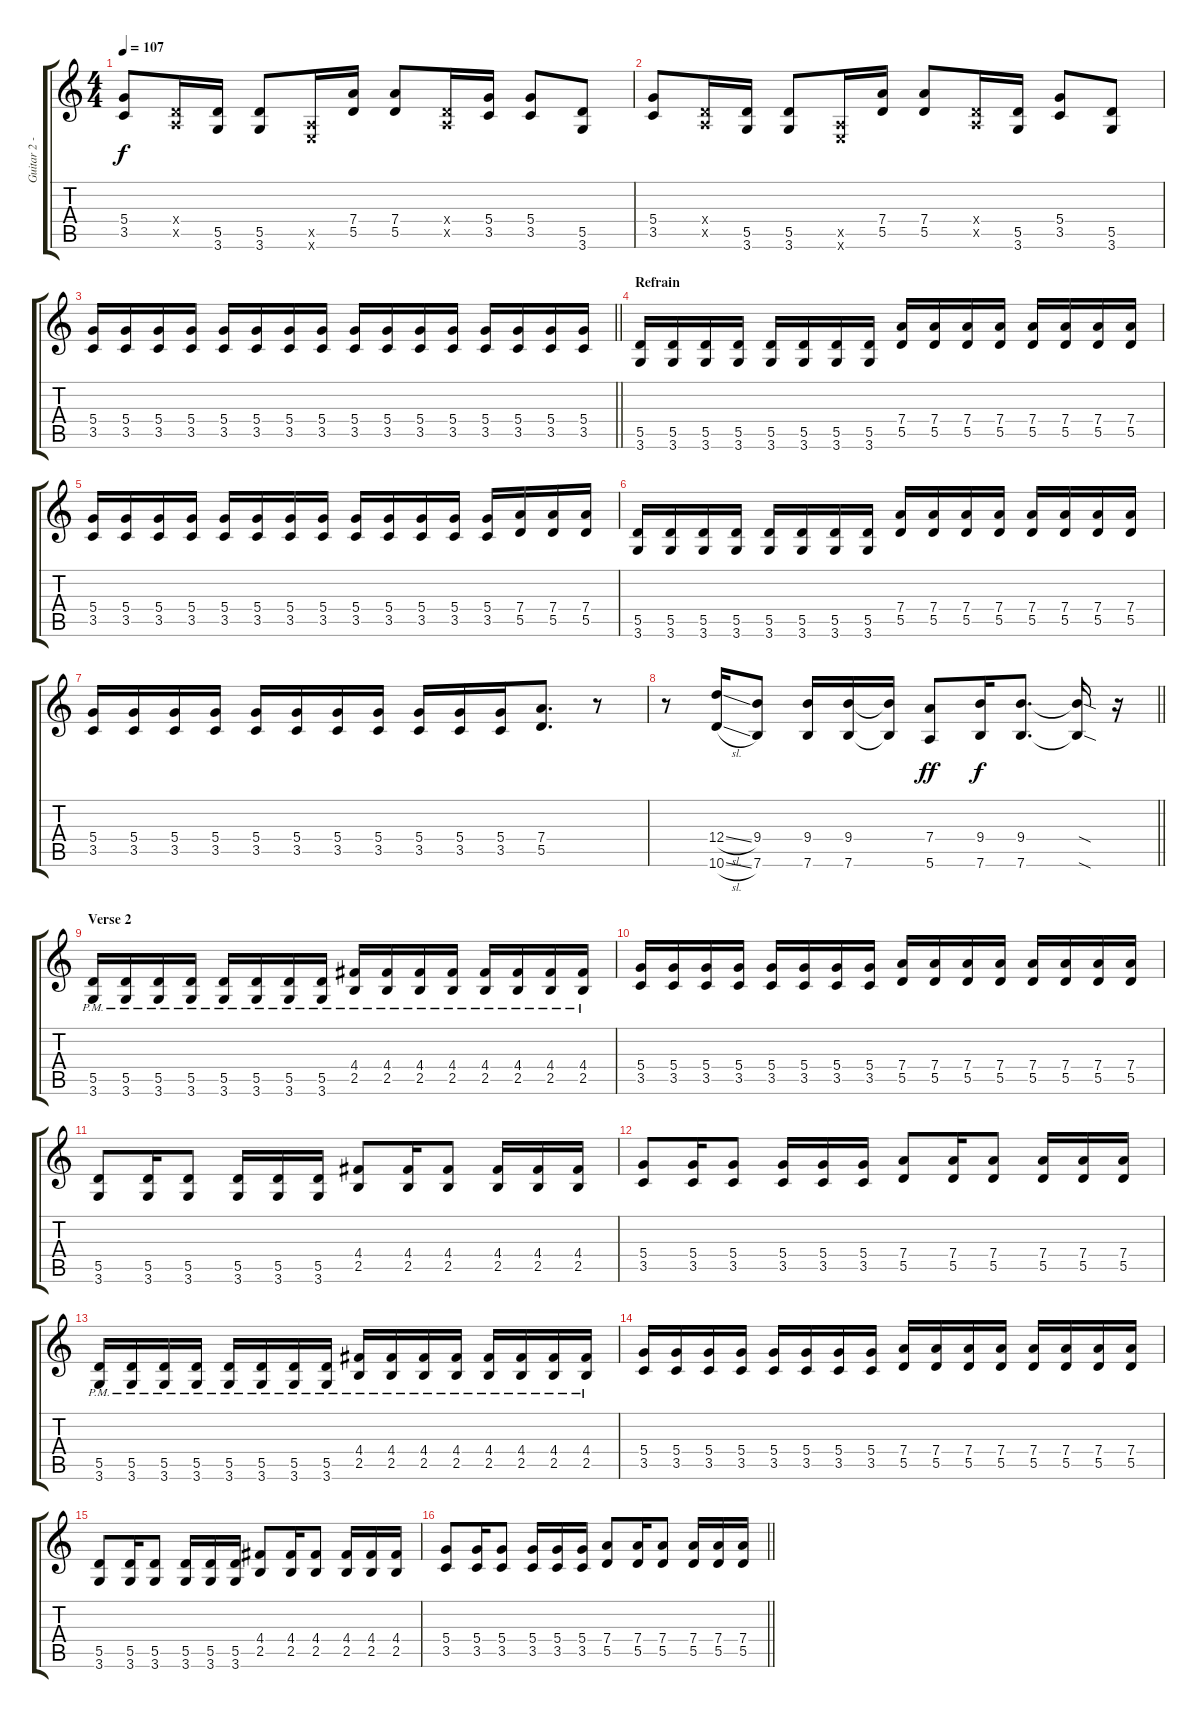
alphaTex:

\track ("Guitar 2 - Stephen Egerton" "Guitar 2 -") {instrument distortionguitar}
\staff {score tabs}
\tuning (E4 B3 G3 D3 A2 E2) {hide}
\ts (4 4)
\tempo 107
\clef g2
\ks c
(5.4 3.5).8{dy f} (0.4{x} 0.5{x}).16 (5.5 3.6).16 (5.5 3.6).8 (0.5{x} 0.6{x}).16 (7.4 5.5).16 (7.4 5.5).8 (0.4{x} 0.5{x}).16 (5.4 3.5).16 (5.4 3.5).8 (5.5 3.6).8 |
(5.4 3.5).8 (0.4{x} 0.5{x}).16 (5.5 3.6).16 (5.5 3.6).8 (0.5{x} 0.6{x}).16 (7.4 5.5).16 (7.4 5.5).8 (0.4{x} 0.5{x}).16 (5.5 3.6).16 (5.4 3.5).8 (5.5 3.6).8 |
\barLineRight lightlight
(5.4 3.5).16 (5.4 3.5).16 (5.4 3.5).16 (5.4 3.5).16 (5.4 3.5).16 (5.4 3.5).16 (5.4 3.5).16 (5.4 3.5).16 (5.4 3.5).16 (5.4 3.5).16 (5.4 3.5).16 (5.4 3.5).16 (5.4 3.5).16 (5.4 3.5).16 (5.4 3.5).16 (5.4 3.5).16 |
\section ("" "Refrain")
(5.5 3.6).16 (5.5 3.6).16 (5.5 3.6).16 (5.5 3.6).16 (5.5 3.6).16 (5.5 3.6).16 (5.5 3.6).16 (5.5 3.6).16 (7.4 5.5).16 (7.4 5.5).16 (7.4 5.5).16 (7.4 5.5).16 (7.4 5.5).16 (7.4 5.5).16 (7.4 5.5).16 (7.4 5.5).16 |
(5.4 3.5).16 (5.4 3.5).16 (5.4 3.5).16 (5.4 3.5).16 (5.4 3.5).16 (5.4 3.5).16 (5.4 3.5).16 (5.4 3.5).16 (5.4 3.5).16 (5.4 3.5).16 (5.4 3.5).16 (5.4 3.5).16 (5.4 3.5).16 (7.4 5.5).16 (7.4 5.5).16 (7.4 5.5).16 |
(5.5 3.6).16 (5.5 3.6).16 (5.5 3.6).16 (5.5 3.6).16 (5.5 3.6).16 (5.5 3.6).16 (5.5 3.6).16 (5.5 3.6).16 (7.4 5.5).16 (7.4 5.5).16 (7.4 5.5).16 (7.4 5.5).16 (7.4 5.5).16 (7.4 5.5).16 (7.4 5.5).16 (7.4 5.5).16 |
(5.4 3.5).16 (5.4 3.5).16 (5.4 3.5).16 (5.4 3.5).16 (5.4 3.5).16 (5.4 3.5).16 (5.4 3.5).16 (5.4 3.5).16 (5.4 3.5).16 (5.4 3.5).16 (5.4 3.5).16 (7.4 5.5).8{d} r.8 |
\barLineRight lightlight
r.8{instrument distortionguitar} (12.4{sl} 10.6{sl}).16 (9.4 7.6).8 (9.4 7.6).16 (9.4 7.6).16 (9.4{t} 7.6{t}).16 (7.4 5.6).8{dy ff} (9.4 7.6).16{dy f} (9.4 7.6).8{d} (9.4{sod t} 7.6{sod t}).16 r.16 |
\section ("" "Verse 2")
(5.5{pm} 3.6{pm}).16{instrument overdrivenguitar} (5.5{pm} 3.6{pm}).16 (5.5{pm} 3.6{pm}).16 (5.5{pm} 3.6{pm}).16 (5.5{pm} 3.6{pm}).16 (5.5{pm} 3.6{pm}).16 (5.5{pm} 3.6{pm}).16 (5.5{pm} 3.6{pm}).16 (4.4{pm} 2.5{pm}).16 (4.4{pm} 2.5{pm}).16 (4.4{pm} 2.5{pm}).16 (4.4{pm} 2.5{pm}).16 (4.4{pm} 2.5{pm}).16 (4.4{pm} 2.5{pm}).16 (4.4{pm} 2.5{pm}).16 (4.4{pm} 2.5{pm}).16 |
(5.4 3.5).16 (5.4 3.5).16 (5.4 3.5).16 (5.4 3.5).16 (5.4 3.5).16 (5.4 3.5).16 (5.4 3.5).16 (5.4 3.5).16 (7.4 5.5).16 (7.4 5.5).16 (7.4 5.5).16 (7.4 5.5).16 (7.4 5.5).16 (7.4 5.5).16 (7.4 5.5).16 (7.4 5.5).16 |
(5.5 3.6).8 (5.5 3.6).16 (5.5 3.6).8 (5.5 3.6).16 (5.5 3.6).16 (5.5 3.6).16 (4.4 2.5).8 (4.4 2.5).16 (4.4 2.5).8 (4.4 2.5).16 (4.4 2.5).16 (4.4 2.5).16 |
(5.4 3.5).8 (5.4 3.5).16 (5.4 3.5).8 (5.4 3.5).16 (5.4 3.5).16 (5.4 3.5).16 (7.4 5.5).8 (7.4 5.5).16 (7.4 5.5).8 (7.4 5.5).16 (7.4 5.5).16 (7.4 5.5).16 |
(5.5{pm} 3.6{pm}).16 (5.5{pm} 3.6{pm}).16 (5.5{pm} 3.6{pm}).16 (5.5{pm} 3.6{pm}).16 (5.5{pm} 3.6{pm}).16 (5.5{pm} 3.6{pm}).16 (5.5{pm} 3.6{pm}).16 (5.5{pm} 3.6{pm}).16 (4.4{pm} 2.5{pm}).16 (4.4{pm} 2.5{pm}).16 (4.4{pm} 2.5{pm}).16 (4.4{pm} 2.5{pm}).16 (4.4{pm} 2.5{pm}).16 (4.4{pm} 2.5{pm}).16 (4.4{pm} 2.5{pm}).16 (4.4{pm} 2.5{pm}).16 |
(5.4 3.5).16 (5.4 3.5).16 (5.4 3.5).16 (5.4 3.5).16 (5.4 3.5).16 (5.4 3.5).16 (5.4 3.5).16 (5.4 3.5).16 (7.4 5.5).16 (7.4 5.5).16 (7.4 5.5).16 (7.4 5.5).16 (7.4 5.5).16 (7.4 5.5).16 (7.4 5.5).16 (7.4 5.5).16 |
(5.5 3.6).8 (5.5 3.6).16 (5.5 3.6).8 (5.5 3.6).16 (5.5 3.6).16 (5.5 3.6).16 (4.4 2.5).8 (4.4 2.5).16 (4.4 2.5).8 (4.4 2.5).16 (4.4 2.5).16 (4.4 2.5).16 |
\barLineRight lightlight
(5.4 3.5).8 (5.4 3.5).16 (5.4 3.5).8 (5.4 3.5).16 (5.4 3.5).16 (5.4 3.5).16 (7.4 5.5).8 (7.4 5.5).16 (7.4 5.5).8 (7.4 5.5).16 (7.4 5.5).16 (7.4 5.5).16
